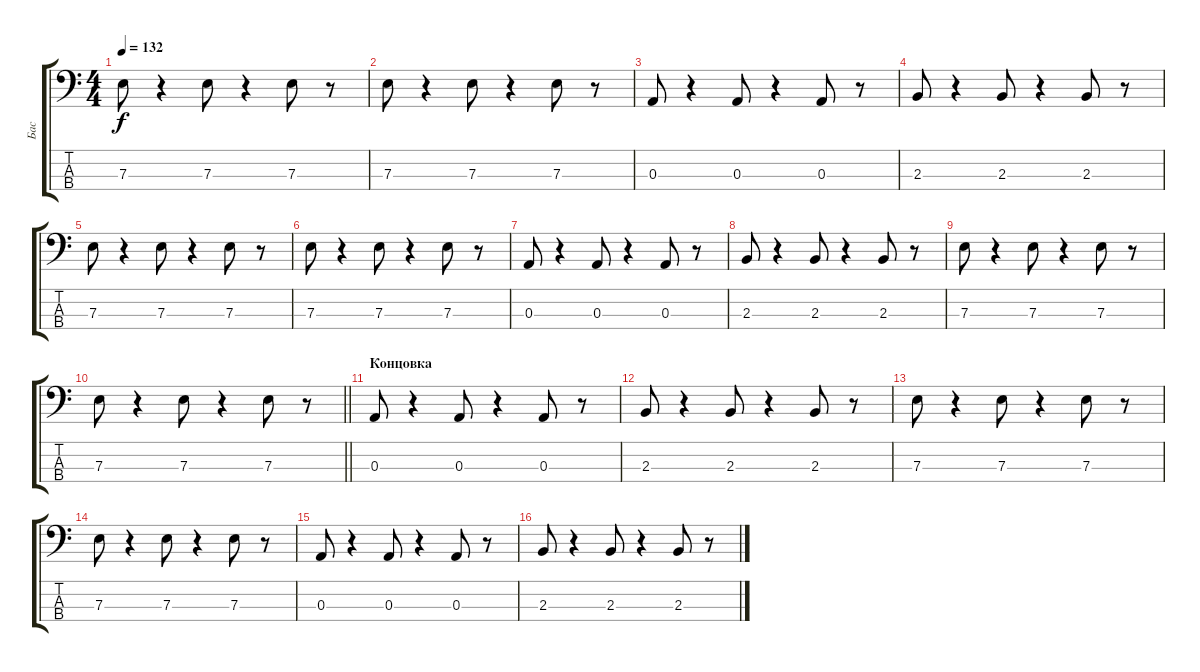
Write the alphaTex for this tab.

\track ("Бас" "Бас") {instrument electricbassfinger}
\staff {score tabs}
\tuning (G2 D2 A1 E1) {hide}
\ts (4 4)
\tempo 132
\clef f4
\ks c
7.3.8{dy f} r.4 7.3.8 r.4 7.3.8 r.8 |
7.3.8 r.4 7.3.8 r.4 7.3.8 r.8 |
0.3.8 r.4 0.3.8 r.4 0.3.8 r.8 |
2.3.8 r.4 2.3.8 r.4 2.3.8 r.8 |
7.3.8 r.4 7.3.8 r.4 7.3.8 r.8 |
7.3.8 r.4 7.3.8 r.4 7.3.8 r.8 |
0.3.8 r.4 0.3.8 r.4 0.3.8 r.8 |
2.3.8 r.4 2.3.8 r.4 2.3.8 r.8 |
7.3.8 r.4 7.3.8 r.4 7.3.8 r.8 |
\barLineRight lightlight
7.3.8 r.4 7.3.8 r.4 7.3.8 r.8 |
\section ("" "Концовка")
0.3.8 r.4 0.3.8 r.4 0.3.8 r.8 |
2.3.8 r.4 2.3.8 r.4 2.3.8 r.8 |
7.3.8 r.4 7.3.8 r.4 7.3.8 r.8 |
7.3.8 r.4 7.3.8 r.4 7.3.8 r.8 |
0.3.8 r.4 0.3.8 r.4 0.3.8 r.8 |
2.3.8 r.4 2.3.8 r.4 2.3.8 r.8
